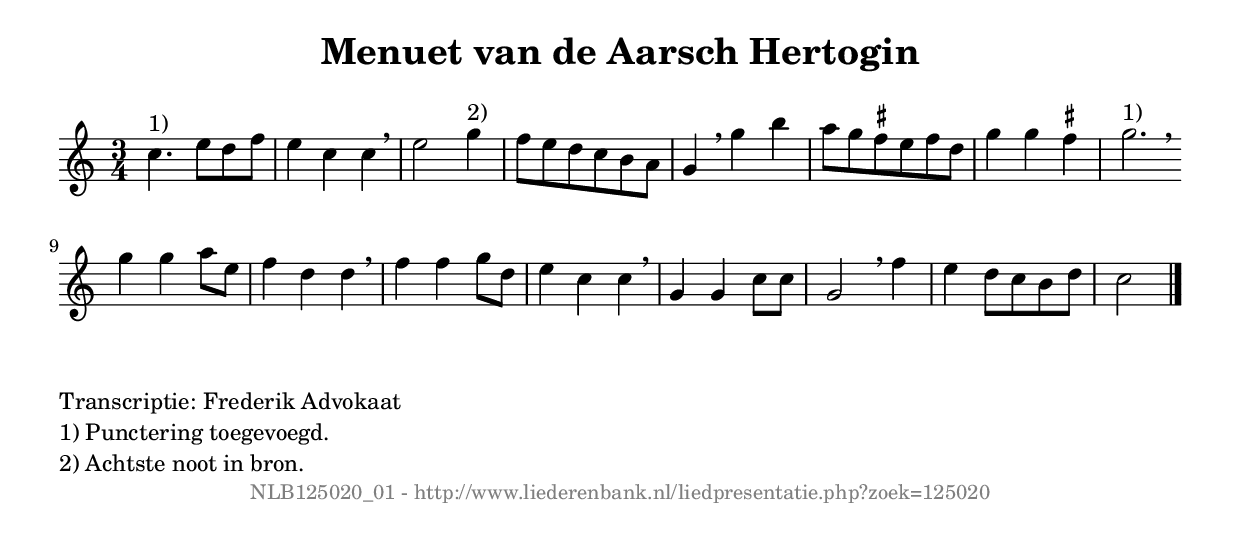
%
% produced by wce2krn 1.64 (7 June 2014)
%
\version"2.16"
#(append! paper-alist '(("long" . (cons (* 210 mm) (* 2000 mm)))))
#(set-default-paper-size "long")
sb = {\breathe}
mBreak = {\breathe }
bBreak = {\breathe }
x = {\once\override NoteHead #'style = #'cross }
gl=\glissando
itime={\override Staff.TimeSignature #'stencil = ##f }
ficta = {\once\set suggestAccidentals = ##t}
fine = {\once\override Score.RehearsalMark #'self-alignment-X = #1 \mark \markup {\italic{Fine}}}
dc = {\once\override Score.RehearsalMark #'self-alignment-X = #1 \mark \markup {\italic{D.C.}}}
dcf = {\once\override Score.RehearsalMark #'self-alignment-X = #1 \mark \markup {\italic{D.C. al Fine}}}
dcc = {\once\override Score.RehearsalMark #'self-alignment-X = #1 \mark \markup {\italic{D.C. al Coda}}}
ds = {\once\override Score.RehearsalMark #'self-alignment-X = #1 \mark \markup {\italic{D.S.}}}
dsf = {\once\override Score.RehearsalMark #'self-alignment-X = #1 \mark \markup {\italic{D.S. al Fine}}}
dsc = {\once\override Score.RehearsalMark #'self-alignment-X = #1 \mark \markup {\italic{D.S. al Coda}}}
pv = {\set Score.repeatCommands = #'((volta "1"))}
sv = {\set Score.repeatCommands = #'((volta "2"))}
tv = {\set Score.repeatCommands = #'((volta "3"))}
qv = {\set Score.repeatCommands = #'((volta "4"))}
xv = {\set Score.repeatCommands = #'((volta #f))}
\header{ tagline = ""
title = "Menuet van de Aarsch Hertogin"
}
\score {{
\key c \major
\relative g'
{
\set melismaBusyProperties = #'()
\time 3/4
\tempo 4=120
\override Score.MetronomeMark #'transparent = ##t
\override Score.RehearsalMark #'break-visibility = #(vector #t #t #f)
c4.^"1)" e8 d f e4 c c \sb e2 g4^"2)" f8 e d c b a g4 \sb g'4 b | a8 g \ficta fis e \ficta fis d g4 g \ficta fis g2.^"1)" \bar ":|" \bBreak
g4 g a8 e f4 d d \sb f f g8 d e4 c c \sb g4 g c8 c g2 \sb f'4 e d8 c b d c2 \bar "|."
 }}
 \midi { }
 \layout {
            indent = 0.0\cm
}
}
\markup { \wordwrap-string #" 
Transcriptie: Frederik Advokaat

1) Punctering toegevoegd.

2) Achtste noot in bron.
"}
\markup { \vspace #0 } \markup { \with-color #grey \fill-line { \center-column { \smaller "NLB125020_01 - http://www.liederenbank.nl/liedpresentatie.php?zoek=125020" } } }
